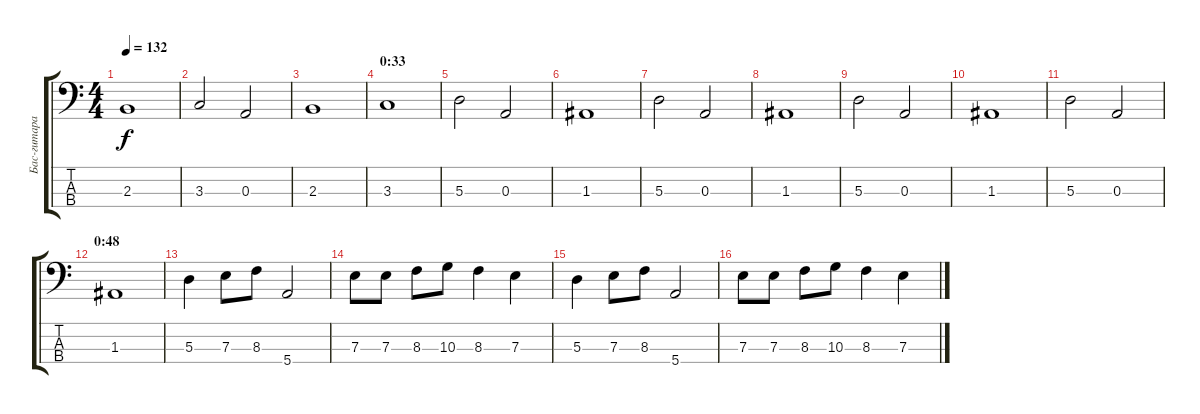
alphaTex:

\track ("Бас-гитара" "Бас-гитара") {instrument electricbasspick}
\staff {score tabs}
\tuning (G2 D2 A1 E1) {hide}
\ts (4 4)
\tempo 132
\clef f4
\ks c
2.3.1{dy f} |
3.3.2 0.3.2 |
2.3.1 |
\section ("" "0:33")
3.3.1 |
5.3.2 0.3.2 |
1.3.1 |
5.3.2 0.3.2 |
1.3.1 |
5.3.2 0.3.2 |
1.3.1 |
5.3.2 0.3.2 |
\section ("" "0:48")
1.3.1 |
5.3.4 7.3.8 8.3.8 5.4.2 |
7.3.8 7.3.8 8.3.8 10.3.8 8.3.4 7.3.4 |
5.3.4 7.3.8 8.3.8 5.4.2 |
7.3.8 7.3.8 8.3.8 10.3.8 8.3.4 7.3.4
